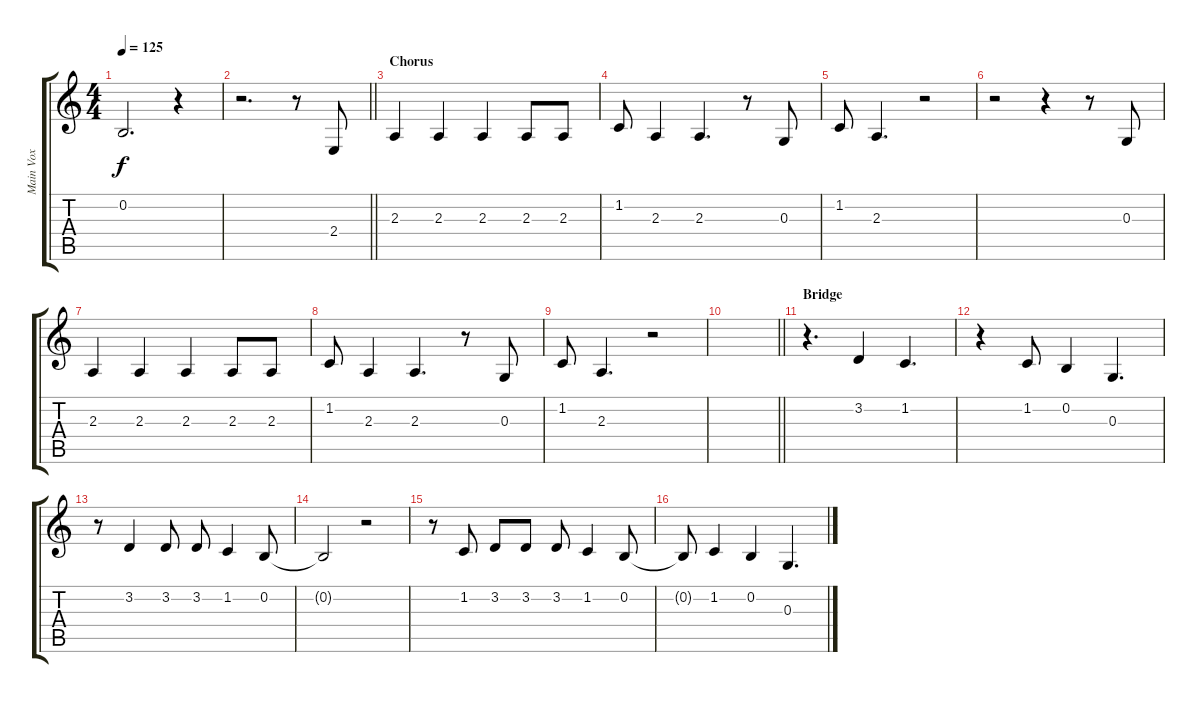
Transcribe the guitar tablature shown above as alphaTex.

\track ("Main Vox" "Main Vox") {instrument oboe}
\staff {score tabs}
\tuning (E4 B3 G3 D3 A2 E2) {hide}
\ts (4 4)
\tempo 125
\clef g2
\ks c
0.2{t}.2{d dy f} r.4 |
\barLineRight lightlight
r.2{d} r.8 2.4.8 |
\section ("" "Chorus")
2.3.4 2.3.4 2.3.4 2.3.8 2.3.8 |
1.2.8 2.3.4 2.3.4{d} r.8 0.3.8 |
1.2.8 2.3.4{d} r.2 |
r.2 r.4 r.8 0.3.8 |
2.3.4 2.3.4 2.3.4 2.3.8 2.3.8 |
1.2.8 2.3.4 2.3.4{d} r.8 0.3.8 |
1.2.8 2.3.4{d} r.2 |
\barLineRight lightlight
|
\section ("" "Bridge")
r.4{d} 3.2.4 1.2.4{d} |
r.4 1.2.8 0.2.4 0.3.4{d} |
r.8 3.2.4 3.2.8 3.2.8 1.2.4 0.2.8 |
0.2{t}.2 r.2 |
r.8 1.2.8 3.2.8 3.2.8 3.2.8 1.2.4 0.2.8 |
0.2{t}.8 1.2.4 0.2.4 0.3.4{d}
